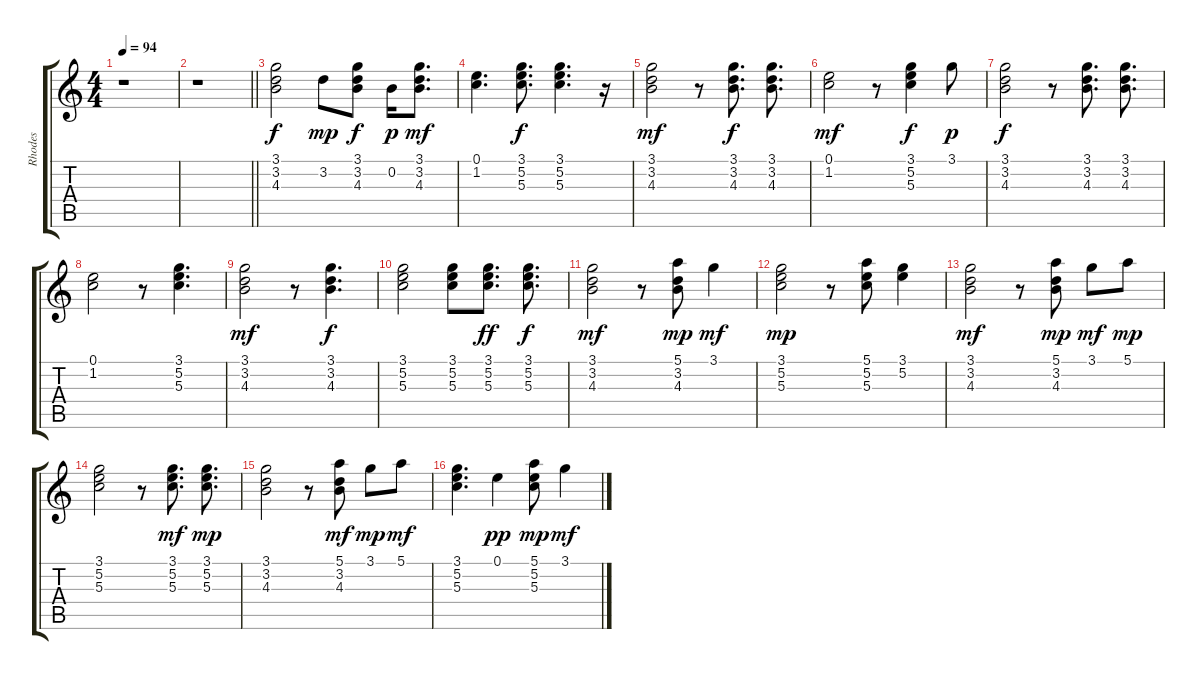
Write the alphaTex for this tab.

\track ("Rhodes" "Rhodes") {instrument electricguitarjazz}
\staff {score tabs}
\tuning (E4 B3 G3 D3 A2 E2) {hide}
\ts (4 4)
\tempo 94
\clef g2
\ks c
r.1{dy f} |
\barLineRight lightlight
r.1 |
(3.1 3.2 4.3).2 3.2.8{dy mp} (3.1 3.2 4.3).8{dy f} 0.2.16{dy p} (3.1 3.2 4.3).8{d dy mf} |
(0.1 1.2).4{d} (3.1 5.2 5.3).8{d dy f} (3.1 5.2 5.3).4{d} r.16 |
(3.1 3.2 4.3).2{dy mf} r.8 (3.1 3.2 4.3).8{d dy f} (3.1 3.2 4.3).8{d} |
(0.1 1.2).2{dy mf} r.8 (3.1 5.2 5.3).4{dy f} 3.1.8{dy p} |
(3.1 3.2 4.3).2{dy f} r.8 (3.1 3.2 4.3).8{d} (3.1 3.2 4.3).8{d} |
(0.1 1.2).2 r.8 (3.1 5.2 5.3).4{d} |
(3.1 3.2 4.3).2{dy mf} r.8 (3.1 3.2 4.3).4{d dy f} |
(3.1 5.2 5.3).2 (3.1 5.2 5.3).8 (3.1 5.2 5.3).8{d dy ff} (3.1 5.2 5.3).8{d dy f} |
(3.1 3.2 4.3).2{dy mf} r.8 (5.1 3.2 4.3).8{dy mp} 3.1.4{dy mf} |
(3.1 5.2 5.3).2{dy mp} r.8 (5.1 5.2 5.3).8 (3.1 5.2).4 |
(3.1 3.2 4.3).2{dy mf} r.8 (5.1 3.2 4.3).8{dy mp} 3.1.8{dy mf} 5.1.8{dy mp} |
(3.1 5.2 5.3).2 r.8 (3.1 5.2 5.3).8{d dy mf} (3.1 5.2 5.3).8{d dy mp} |
(3.1 3.2 4.3).2 r.8 (5.1 3.2 4.3).8{dy mf} 3.1.8{dy mp} 5.1.8{dy mf} |
(3.1 5.2 5.3).4{d} 0.1.4{dy pp} (5.1 5.2 5.3).8{dy mp} 3.1.4{dy mf}
